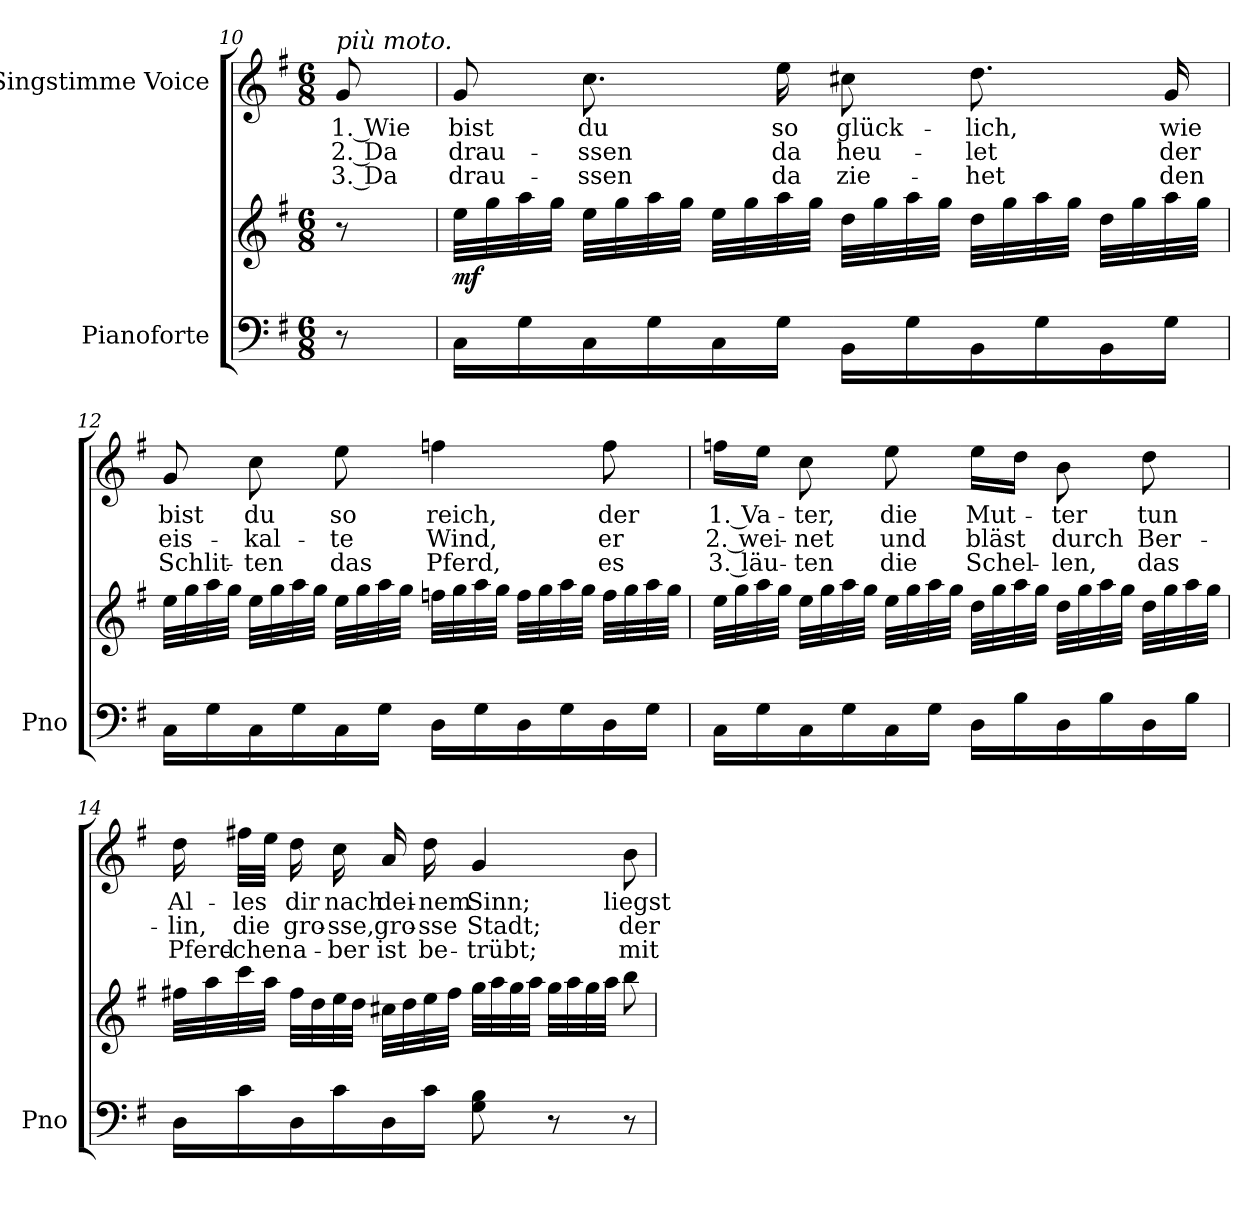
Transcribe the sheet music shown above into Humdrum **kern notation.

**kern	**kern	**dynam	**kern	**text	**text	**text
*part2	*part2	*part2	*part1	*part1	*part1	*part1
*staff3	*staff2	*staff2/3	*staff1	*staff1	*staff1	*staff1
*I"Pianoforte	*	*	*I"Singstimme Voice	*	*	*
*I'Pno	*	*	*	*	*	*
!!LO:LB:g=z
*clefF4	*clefG2	*	*clefG2	*	*	*
*k[f#]	*k[f#]	*	*k[f#]	*	*	*
*M6/8	*M6/8	*	*M6/8	*	*	*
=10	=10	=10	=10	=10	=10	=10
!	!	!	!LO:TX:a:i:t=più moto.	!	!	!
!	!	!	!	!LO:LY:b	!LO:LY:b	!LO:LY:b
8r	8r	.	8g/	1. Wie	2. Da	3. Da
=11	=11	=11	=11	=11	=11	=11
!	!	!LO:DY:b	!	!LO:LY:b	!LO:LY:b	!LO:LY:b
16C\LL	32ee\LLL	mf	8g/	bist	drau-	drau-
.	32gg\	.	.	.	.	.
16G\	32aa\	.	.	.	.	.
.	32gg\JJJ	.	.	.	.	.
!	!	!	!	!LO:LY:b	!LO:LY:b	!LO:LY:b
16C\	32ee\LLL	.	8.cc\	du	-ssen	-ssen
.	32gg\	.	.	.	.	.
16G\	32aa\	.	.	.	.	.
.	32gg\JJJ	.	.	.	.	.
16C\	32ee\LLL	.	.	.	.	.
.	32gg\	.	.	.	.	.
!	!	!	!	!LO:LY:b	!LO:LY:b	!LO:LY:b
16G\JJ	32aa\	.	16ee\	so	da	da
.	32gg\JJJ	.	.	.	.	.
!	!	!	!	!LO:LY:b	!LO:LY:b	!LO:LY:b
16BB\LL	32dd\LLL	.	8cc#X\	glück-	heu-	zie-
.	32gg\	.	.	.	.	.
16G\	32aa\	.	.	.	.	.
.	32gg\JJJ	.	.	.	.	.
!	!	!	!	!LO:LY:b	!LO:LY:b	!LO:LY:b
16BB\	32dd\LLL	.	8.dd\	-lich,	-let	-het
.	32gg\	.	.	.	.	.
16G\	32aa\	.	.	.	.	.
.	32gg\JJJ	.	.	.	.	.
16BB\	32dd\LLL	.	.	.	.	.
.	32gg\	.	.	.	.	.
!	!	!	!	!LO:LY:b	!LO:LY:b	!LO:LY:b
16G\JJ	32aa\	.	16g/	wie	der	den
.	32gg\JJJ	.	.	.	.	.
!!LO:LB:g=z
=12	=12	=12	=12	=12	=12	=12
!	!	!	!	!LO:LY:b	!LO:LY:b	!LO:LY:b
16C\LL	32ee\LLL	.	8g/	bist	eis-	Schlit-
.	32gg\	.	.	.	.	.
16G\	32aa\	.	.	.	.	.
.	32gg\JJJ	.	.	.	.	.
!	!	!	!	!LO:LY:b	!LO:LY:b	!LO:LY:b
16C\	32ee\LLL	.	8cc\	du	-kal-	-ten
.	32gg\	.	.	.	.	.
16G\	32aa\	.	.	.	.	.
.	32gg\JJJ	.	.	.	.	.
!	!	!	!	!LO:LY:b	!LO:LY:b	!LO:LY:b
16C\	32ee\LLL	.	8ee\	so	-te	das
.	32gg\	.	.	.	.	.
16G\JJ	32aa\	.	.	.	.	.
.	32gg\JJJ	.	.	.	.	.
!	!	!	!	!LO:LY:b	!LO:LY:b	!LO:LY:b
16D\LL	32ffn\LLL	.	4ffn\	reich,	Wind,	Pferd,
.	32gg\	.	.	.	.	.
16G\	32aa\	.	.	.	.	.
.	32gg\JJJ	.	.	.	.	.
16D\	32ff\LLL	.	.	.	.	.
.	32gg\	.	.	.	.	.
16G\	32aa\	.	.	.	.	.
.	32gg\JJJ	.	.	.	.	.
!	!	!	!	!LO:LY:b	!LO:LY:b	!LO:LY:b
16D\	32ff\LLL	.	8ff\	der	er	es
.	32gg\	.	.	.	.	.
16G\JJ	32aa\	.	.	.	.	.
.	32gg\JJJ	.	.	.	.	.
!!LO:LB:g=z
=13	=13	=13	=13	=13	=13	=13
!	!	!	!	!LO:LY:b	!LO:LY:b	!LO:LY:b
16C\LL	32ee\LLL	.	16ffn\LL	1. Va-	2. wei-	3. läu-
.	32gg\	.	.	.	.	.
16G\	32aa\	.	16ee\JJ	.	.	.
.	32gg\JJJ	.	.	.	.	.
!	!	!	!	!LO:LY:b	!LO:LY:b	!LO:LY:b
16C\	32ee\LLL	.	8cc\	-ter,	-net	-ten
.	32gg\	.	.	.	.	.
16G\	32aa\	.	.	.	.	.
.	32gg\JJJ	.	.	.	.	.
!	!	!	!	!LO:LY:b	!LO:LY:b	!LO:LY:b
16C\	32ee\LLL	.	8ee\	die	und	die
.	32gg\	.	.	.	.	.
16G\JJ	32aa\	.	.	.	.	.
.	32gg\JJJ	.	.	.	.	.
!	!	!	!	!LO:LY:b	!LO:LY:b	!LO:LY:b
16D\LL	32dd\LLL	.	16ee\LL	Mut-	bläst	Schel-
.	32gg\	.	.	.	.	.
16B\	32aa\	.	16dd\JJ	.	.	.
.	32gg\JJJ	.	.	.	.	.
!	!	!	!	!LO:LY:b	!LO:LY:b	!LO:LY:b
16D\	32dd\LLL	.	8b\	-ter	durch	-len,
.	32gg\	.	.	.	.	.
16B\	32aa\	.	.	.	.	.
.	32gg\JJJ	.	.	.	.	.
!	!	!	!	!LO:LY:b	!LO:LY:b	!LO:LY:b
16D\	32dd\LLL	.	8dd\	tun	Ber-	das
.	32gg\	.	.	.	.	.
16B\JJ	32aa\	.	.	.	.	.
.	32gg\JJJ	.	.	.	.	.
!!LO:PB:g=z
=14	=14	=14	=14	=14	=14	=14
!	!	!	!	!LO:LY:b	!LO:LY:b	!LO:LY:b
16D\LL	32ff#X\LLL	.	16dd\	Al-	-lin,	Pferd-
.	32aa\	.	.	.	.	.
!	!	!	!	!LO:LY:b	!LO:LY:b	!LO:LY:b
16c\	32ccc\	.	32ff#X\LLL	-les	die	-chen
.	32aa\JJJ	.	32ee\JJJ	.	.	.
!	!	!	!	!LO:LY:b	!LO:LY:b	!LO:LY:b
16D\	32ff#\LLL	.	16dd\	dir	gro-	a-
.	32dd\	.	.	.	.	.
!	!	!	!	!LO:LY:b	!LO:LY:b	!LO:LY:b
16c\	32ee\	.	16cc\	nach	-sse,	-ber
.	32dd\JJJ	.	.	.	.	.
!	!	!	!	!LO:LY:b	!LO:LY:b	!LO:LY:b
16D\	32cc#X\LLL	.	16a/	dei-	gro-	ist
.	32dd\	.	.	.	.	.
!	!	!	!	!LO:LY:b	!LO:LY:b	!LO:LY:b
16c\JJ	32ee\	.	16dd\	-nem	-sse	be-
.	32ff#\JJJ	.	.	.	.	.
!	!	!	!	!LO:LY:b	!LO:LY:b	!LO:LY:b
8G\ 8B\	32gg\LLL	.	4g/	Sinn;	Stadt;	-trübt;
.	32aa\	.	.	.	.	.
.	32gg\	.	.	.	.	.
.	32aa\JJJ	.	.	.	.	.
8r	32gg\LLL	.	.	.	.	.
.	32aa\	.	.	.	.	.
.	32gg\	.	.	.	.	.
.	32aa\JJJ	.	.	.	.	.
!	!	!	!	!LO:LY:b	!LO:LY:b	!LO:LY:b
8r	8bb\	.	8b\	liegst	der	mit
=	=	=	=	=	=	=
*-	*-	*-	*-	*-	*-	*-
